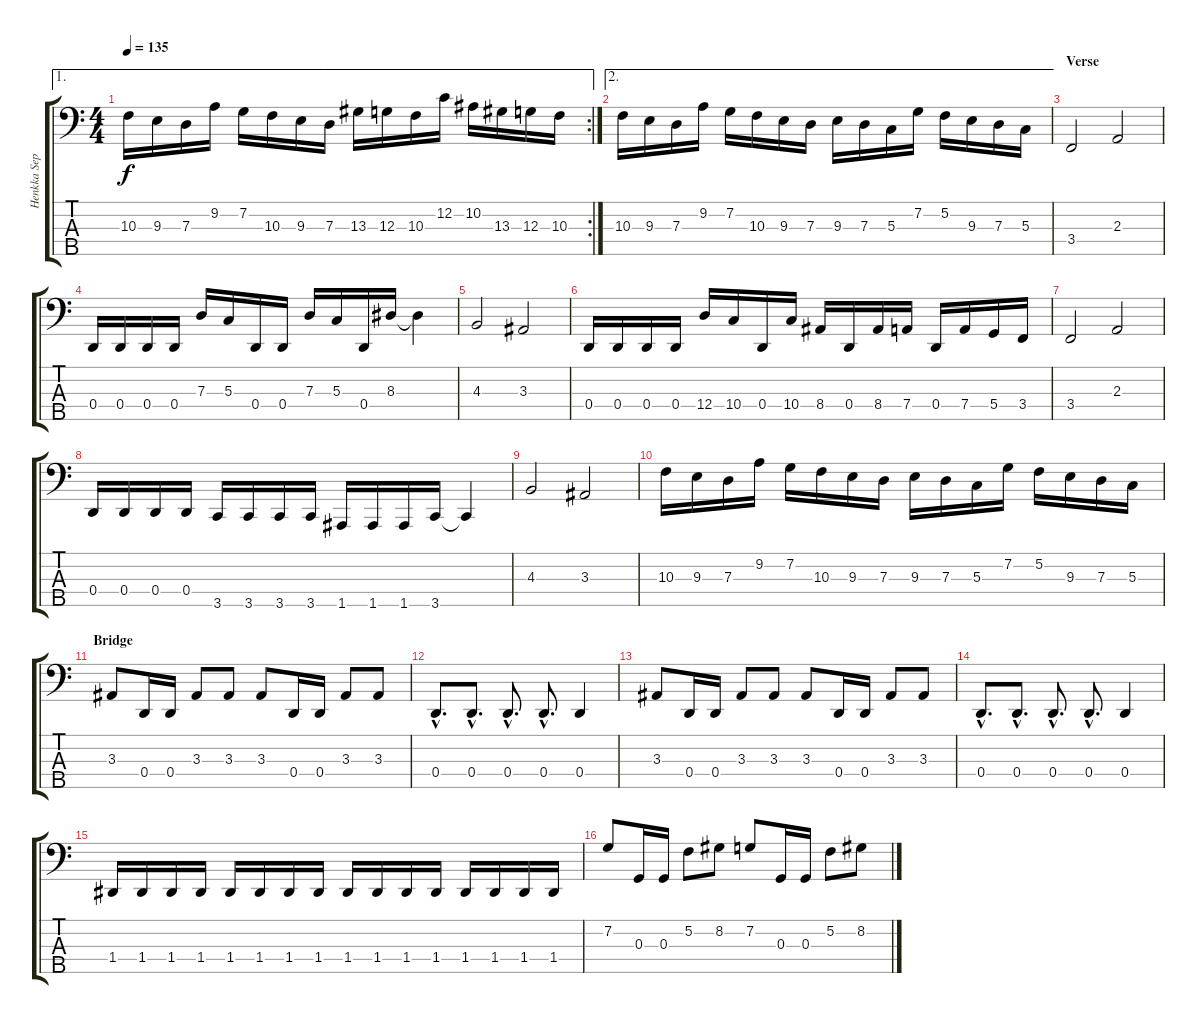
\track ("Henkka Seppälä" "Henkka Sep") {instrument electricbasspick}
\staff {score tabs}
\tuning (F2 C2 G1 D1 A0) {hide}
\ae 1
\rc 2
\ts (4 4)
\tempo 135
\clef f4
\ks c
10.3.16{dy f} 9.3.16 7.3.16 9.2.16 7.2.16 10.3.16 9.3.16 7.3.16 13.3.16 12.3.16 10.3.16 12.2.16 10.2.16 13.3.16 12.3.16 10.3.16 |
\ae 2
10.3.16 9.3.16 7.3.16 9.2.16 7.2.16 10.3.16 9.3.16 7.3.16 9.3.16 7.3.16 5.3.16 7.2.16 5.2.16 9.3.16 7.3.16 5.3.16 |
\section ("" "Verse")
3.4.2 2.3.2 |
0.4.16 0.4.16 0.4.16 0.4.16 7.3.16 5.3.16 0.4.16 0.4.16 7.3.16 5.3.16 0.4.16 8.3.16 8.3{t}.4 |
4.3.2 3.3.2 |
0.4.16 0.4.16 0.4.16 0.4.16 12.4.16 10.4.16 0.4.16 10.4.16 8.4.16 0.4.16 8.4.16 7.4.16 0.4.16 7.4.16 5.4.16 3.4.16 |
3.4.2 2.3.2 |
0.4.16 0.4.16 0.4.16 0.4.16 3.5.16 3.5.16 3.5.16 3.5.16 1.5.16 1.5.16 1.5.16 3.5.16 3.5{t}.4 |
4.3.2 3.3.2 |
10.3.16 9.3.16 7.3.16 9.2.16 7.2.16 10.3.16 9.3.16 7.3.16 9.3.16 7.3.16 5.3.16 7.2.16 5.2.16 9.3.16 7.3.16 5.3.16 |
\section ("" "Bridge")
3.3.8 0.4.16 0.4.16 3.3.8 3.3.8 3.3.8 0.4.16 0.4.16 3.3.8 3.3.8 |
0.4{hac}.8{d} 0.4{hac}.8{d} 0.4{hac}.8{d} 0.4{hac}.8{d} 0.4.4 |
3.3.8 0.4.16 0.4.16 3.3.8 3.3.8 3.3.8 0.4.16 0.4.16 3.3.8 3.3.8 |
0.4{hac}.8{d} 0.4{hac}.8{d} 0.4{hac}.8{d} 0.4{hac}.8{d} 0.4.4 |
1.4.16 1.4.16 1.4.16 1.4.16 1.4.16 1.4.16 1.4.16 1.4.16 1.4.16 1.4.16 1.4.16 1.4.16 1.4.16 1.4.16 1.4.16 1.4.16 |
7.2.8 0.3.16 0.3.16 5.2.8 8.2.8 7.2.8 0.3.16 0.3.16 5.2.8 8.2.8
